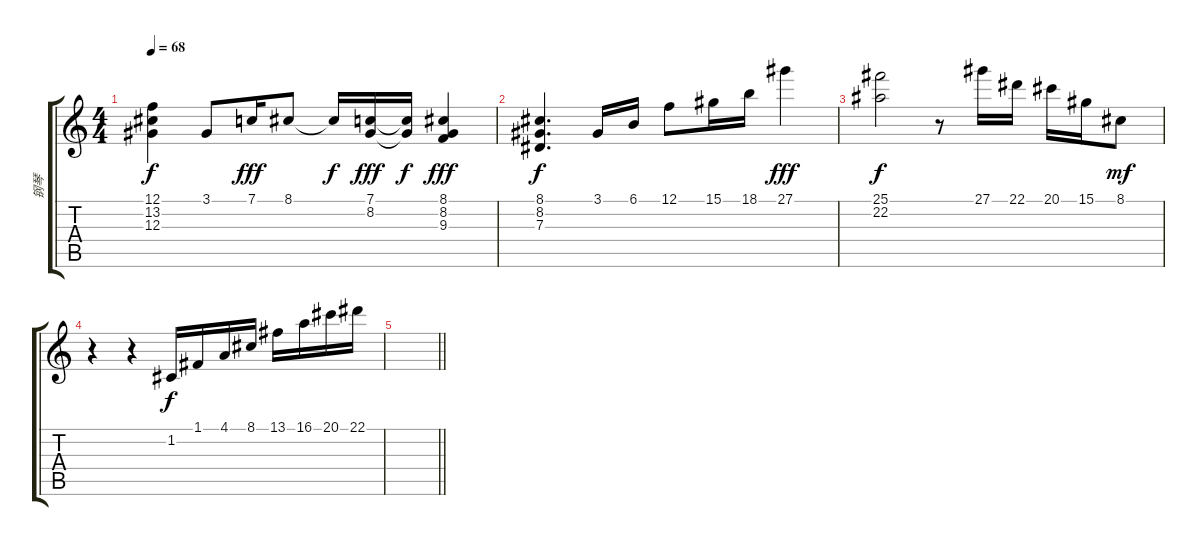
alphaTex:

\track ("钢琴" "钢琴") {instrument brightacousticpiano}
\staff {score tabs}
\tuning (F4 C4 Ab3 Eb3 Bb2 F2) {hide}
\ts (4 4)
\tempo 68
\clef g2
\ks c
(12.1 13.2 12.3).4{dy f} 3.1.8 7.1.16{dy fff} 8.1.8 8.1{t}.16{dy f} (7.1 8.2).16{dy fff} (7.1{t} 8.2{t}).16{dy f} (8.1 8.2 9.3).4{dy fff} |
(8.1 8.2 7.3).4{d dy f} 3.1.16 6.1.16 12.1.8 15.1.16 18.1.16 27.1.4{dy fff} |
(25.1 22.2).2{dy f} r.8 27.1.16 22.1.16 20.1.16 15.1.16 8.1.8{dy mf} |
r.4 r.4 1.2.16{dy f} 1.1.16 4.1.16 8.1.16 13.1.16 16.1.16 20.1.16 22.1.16 |
\barLineRight lightlight
